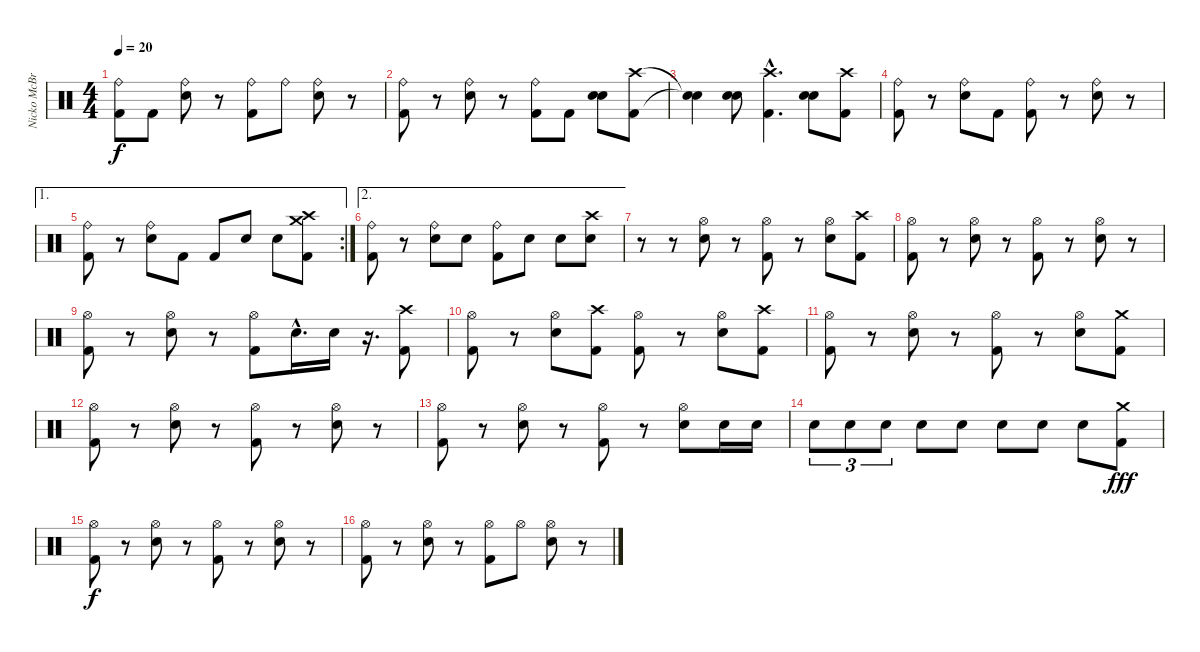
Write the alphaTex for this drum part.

\track ("Nicko McBrain" "Nicko McBr") {instrument percussion}
\staff {score}
\articulation defaults
\ts (4 4)
\tempo 20
\clef neutral
\ks c
("Ride (bell)" "Kick (hit) 2").8{dy f} "Kick (hit) 2".8 ("Ride (bell)" "Snare (hit) 2").8 r.8 ("Ride (bell)" "Kick (hit) 2").8 "Ride (bell)".8 ("Ride (bell)" "Snare (hit) 2").8 r.8 |
("Ride (bell)" "Kick (hit) 2").8 r.8 ("Ride (bell)" "Snare (hit) 2").8 r.8 ("Ride (bell)" "Kick (hit) 2").8 "Kick (hit) 2".8 ("Snare (hit) 2" "Snare (hit) 2").8 ("Crash high (hit)" "Kick (hit) 2").8 |
("Snare (hit) 2"{t} "Snare (hit) 2"{t}).4 ("Snare (hit) 2" "Snare (hit) 2").8 ("Crash high (hit)"{hac} "Kick (hit) 2"{hac}).4{d} ("Snare (hit) 2" "Snare (hit) 2").8 ("Crash high (hit)" "Kick (hit) 2").8 |
("Ride (bell)" "Kick (hit) 2").8 r.8 ("Ride (bell)" "Snare (hit) 2").8 "Kick (hit) 2".8 ("Ride (bell)" "Kick (hit) 2").8 r.8 ("Ride (bell)" "Snare (hit) 2").8 r.8 |
\ae 1
\rc 2
("Ride (bell)" "Kick (hit) 2").8 r.8 ("Ride (bell)" "Snare (hit) 2").8 "Kick (hit) 2".8 "Kick (hit) 2".8 "Snare (hit) 2".8 "Snare (hit) 2".8 ("Crash high (hit)" "Kick (hit) 2" "Crash medium (hit)").8 |
\ae 2
("Ride (bell)" "Kick (hit) 2").8 r.8 ("Ride (bell)" "Snare (hit) 2").8 "Snare (hit) 2".8 ("Ride (bell)" "Kick (hit) 2").8 "Snare (hit) 2".8 "Snare (hit) 2".8 ("Crash high (hit)" "Snare (hit) 2").8 |
r.8 r.8 ("Hi-Hat (open)" "Snare (hit) 2").8 r.8 ("Hi-Hat (open)" "Kick (hit) 2").8 r.8 ("Hi-Hat (open)" "Snare (hit) 2").8 ("Crash high (hit)" "Kick (hit) 2").8 |
("Hi-Hat (open)" "Kick (hit) 2").8 r.8 ("Hi-Hat (open)" "Snare (hit) 2").8 r.8 ("Hi-Hat (open)" "Kick (hit) 2").8 r.8 ("Hi-Hat (open)" "Snare (hit) 2").8 r.8 |
("Hi-Hat (open)" "Kick (hit) 2").8 r.8 ("Hi-Hat (open)" "Snare (hit) 2").8 r.8 ("Hi-Hat (open)" "Kick (hit) 2").8 "Snare (hit) 2"{hac}.16{d} "Snare (hit) 2".16 r.16{d} ("Crash high (hit)" "Kick (hit) 2").8 |
("Hi-Hat (open)" "Kick (hit) 2").8 r.8 ("Hi-Hat (open)" "Snare (hit) 2").8 ("Crash high (hit)" "Kick (hit) 2").8 ("Hi-Hat (open)" "Kick (hit) 2").8 r.8 ("Hi-Hat (open)" "Snare (hit) 2").8 ("Kick (hit) 2" "Crash high (hit)").8 |
("Hi-Hat (open)" "Kick (hit) 2").8 r.8 ("Hi-Hat (open)" "Snare (hit) 2").8 r.8 ("Hi-Hat (open)" "Kick (hit) 2").8 r.8 ("Hi-Hat (open)" "Snare (hit) 2").8 ("Kick (hit) 2" "Crash medium (hit)").8 |
("Hi-Hat (open)" "Kick (hit) 2").8 r.8 ("Hi-Hat (open)" "Snare (hit) 2").8 r.8 ("Hi-Hat (open)" "Kick (hit) 2").8 r.8 ("Hi-Hat (open)" "Snare (hit) 2").8 r.8 |
("Hi-Hat (open)" "Kick (hit) 2").8 r.8 ("Hi-Hat (open)" "Snare (hit) 2").8 r.8 ("Hi-Hat (open)" "Kick (hit) 2").8 r.8 ("Hi-Hat (open)" "Snare (hit) 2").8 "Snare (hit) 2".16 "Snare (hit) 2".16 |
"Snare (hit) 2".8{tu (3 2)} "Snare (hit) 2".8{tu (3 2)} "Snare (hit) 2".8{tu (3 2)} "Snare (hit) 2".8 "Snare (hit) 2".8 "Snare (hit) 2".8 "Snare (hit) 2".8 "Snare (hit) 2".8 ("Kick (hit) 2" "Crash medium (hit)").8{dy fff} |
("Hi-Hat (open)" "Kick (hit) 2").8{dy f} r.8 ("Hi-Hat (open)" "Snare (hit) 2").8 r.8 ("Hi-Hat (open)" "Kick (hit) 2").8 r.8 ("Hi-Hat (open)" "Snare (hit) 2").8 r.8 |
("Hi-Hat (open)" "Kick (hit) 2").8 r.8 ("Hi-Hat (open)" "Snare (hit) 2").8 r.8 ("Hi-Hat (open)" "Kick (hit) 2").8 "Hi-Hat (open)".8 ("Hi-Hat (open)" "Snare (hit) 2").8 r.8
